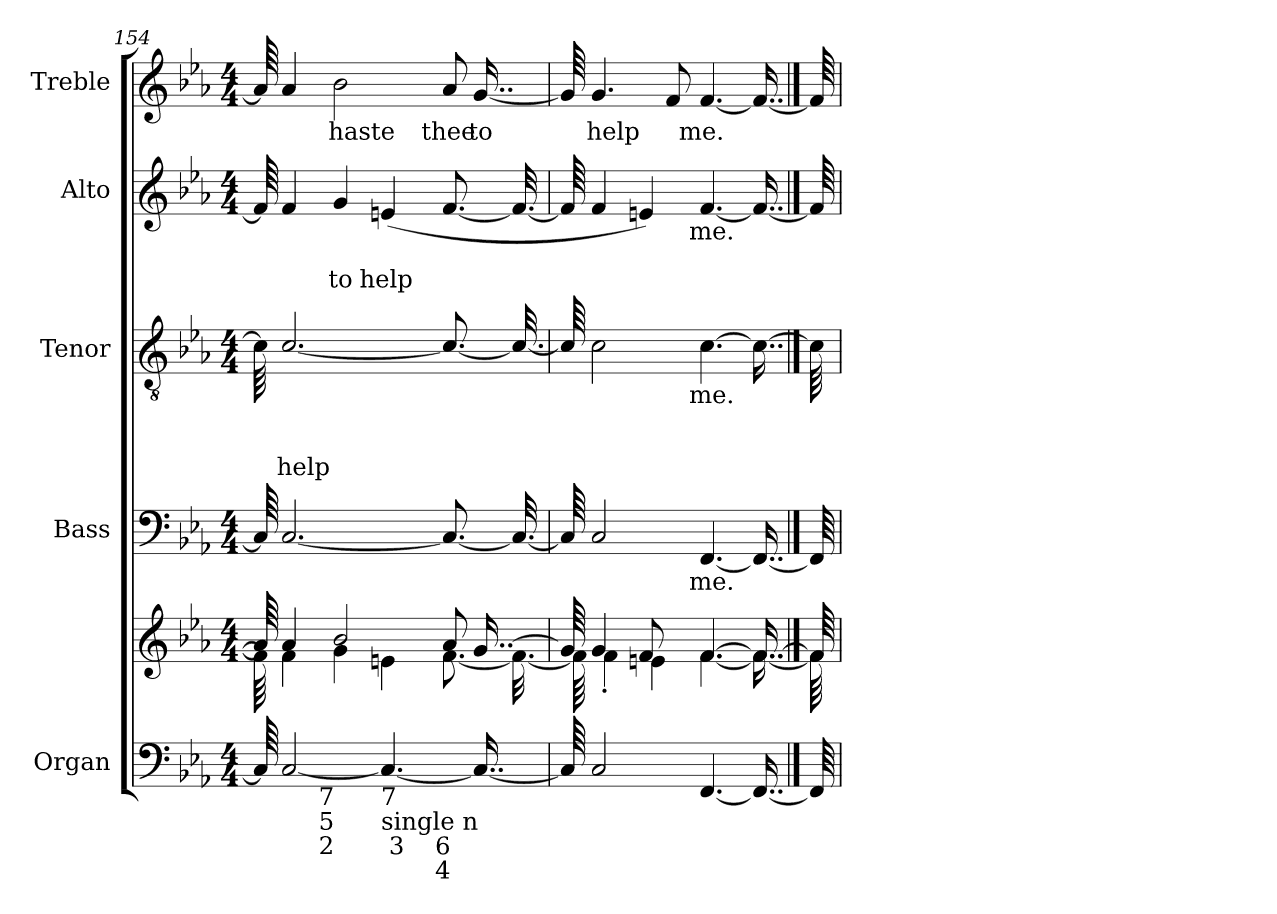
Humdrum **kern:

**kern	**kern	**kern	**kern	**text	**text	**text	**kern	**text	**text	**kern	**text
*part5	*part5	*part4	*part3	*part3	*part3	*part3	*part2	*part2	*part2	*part1	*part1
*staff6	*staff5	*staff4	*staff3	*staff3	*staff3	*staff3	*staff2	*staff2	*staff2	*staff1	*staff1
*I"Organ	*	*I"Bass	*I"Tenor	*	*	*	*I"Alto	*	*	*I"Treble	*
*	*	*I'B	*I'T	*	*	*	*I'A	*	*	*I'Tr	*
*clefF4	*clefG2	*clefF4	*clefGv2	*	*	*	*clefG2	*	*	*clefG2	*
*k[b-e-a-]	*k[b-e-a-]	*k[b-e-a-]	*k[b-e-a-]	*	*	*	*k[b-e-a-]	*	*	*k[b-e-a-]	*
*E-:	*E-:	*E-:	*E-:	*	*	*	*E-:	*	*	*E-:	*
*M4/4	*M4/4	*M4/4	*M4/4	*	*	*	*M4/4	*	*	*M4/4	*
=154	=154	=154	=154	=154	=154	=154	=154	=154	=154	=154	=154
*^	*^	*	*	*	*	*	*	*	*	*	*
*	*^	*	*	*	*	*	*	*	*	*	*	*	*
*	*	*^	*	*	*	*	*	*	*	*	*	*	*	*
64C/]	8..ryy	2ryy	2.ryy	64a-/]	64f\]	64C/]	64c\]	.	.	.	64f/]	.	.	64a-/]	.
!	!	!	!	!	!	!	!	!	!	!LO:LY:b	!	!	!	!	!
[<2C/	.	.	.	4a-/	4f\	[<2.C/	[<2.c/	.	.	help	4f/	.	.	4a-/	.
!	!LO:TX:b:t=7	!	!	!	!	!	!	!	!	!	!	!	!	!	!
!	!LO:TX:b:t=5	!	!	!	!	!	!	!	!	!	!	!	!	!	!
!	!LO:TX:b:t=2	!	!	!	!	!	!	!	!	!	!	!	!	!	!
.	2ryy	.	.	.	.	.	.	.	.	.	.	.	.	.	.
!	!	!	!	!	!	!	!	!	!	!	!	!	!LO:LY:b	!	!LO:LY:b
.	.	.	.	2b-/	4g\	.	.	.	.	.	4g/	.	to	2b-\	haste
.	.	32ryy	.	.	.	.	.	.	.	.	.	.	.	.	.
!LO:TX:b:t=7	!	!	!	!	!	!	!	!	!	!	!	!	!	!	!
!LO:TX:b:t=single n	!	!	!	!	!	!	!	!	!	!	!	!	!	!	!
!	!	!	!	!	!	!	!	!	!	!	!	!	!LO:LY:b	!	!
4.C/_	.	.	.	.	4en\	.	.	.	.	.	(<4en/	.	help	.	.
!	!	!LO:TX:b:t=3	!	!	!	!	!	!	!	!	!	!	!	!	!
.	.	4...ryy	.	.	.	.	.	.	.	.	.	.	.	.	.
.	4ryy	.	.	.	.	.	.	.	.	.	.	.	.	.	.
!	!	!	!LO:TX:b:t=6	!	!	!	!	!	!	!	!	!	!	!	!
!	!	!	!LO:TX:b:t=4	!	!	!	!	!	!	!	!	!	!	!	!
.	.	.	4ryy	.	.	.	.	.	.	.	.	.	.	.	.
!	!	!	!	!	!	!	!	!	!	!	!	!	!	!	!LO:LY:b
.	.	.	.	8a-/	[>8.f\	8.C/_	8.c/_	.	.	.	[<8.f/	.	.	8a-/	thee
!	!	!	!	!	!	!	!	!	!	!	!	!	!	!	!LO:LY:b
16..C/_	.	.	.	[<16..g/	.	.	.	.	.	.	.	.	.	[<16..g/	to
.	.	.	.	.	32.f\_	32.C/_	32.c/_	.	.	.	32.f/_	.	.	.	.
.	32ryy	.	.	.	.	.	.	.	.	.	.	.	.	.	.
*v	*v	*v	*v	*	*	*	*	*	*	*	*	*	*	*	*
!!LO:LB:g=z
=155	=155	=155	=155	=155	=155	=155	=155	=155	=155	=155	=155	=155
*	*	*	*^	*^	*	*	*	*^	*	*	*	*
64C/]	64g/]	64f\]	64C/]	4ryy	64c/]	4ryy	.	.	.	64f/]	4ryy	.	.	64g/]	.
!	!	!	!	!	!	!	!	!	!	!	!	!	!	!	!LO:LY:b
2C</	4g/	4f'<\	2C/	.	2c\	.	.	.	.	4f/	.	.	.	4.g/	help
.	.	.	.	8...ryy	.	8...ryy	.	.	.	.	8...ryy	.	.	.	.
.	8f/	4en\	.	.	.	.	.	.	.	4en/)	.	.	.	.	.
.	8ryy	.	.	.	.	.	.	.	.	.	.	.	.	8f/	.
!	!	!	!	!	!	!	!	!	!	!	!LO:TX:b:t=me.	!	!	!	!
!	!	!	!	!	!	!LO:TX:b:t=me.	!	!	!	!	!	!	!	!	!
!	!	!	!	!LO:TX:b:t=me.	!	!	!	!	!	!	!	!	!	!	!
.	.	.	.	2ryy	.	2ryy	.	.	.	.	2ryy	.	.	.	.
!	!	!	!	!	!	!	!	!	!	!	!	!	!	!	!LO:LY:b
[<4.FF/	[<4.f/	[>4.f\	[<4.FF/	.	[>4.c\	.	.	.	.	[<4.f/	.	.	.	[<4.f/	me.
16..FF/_	16..f/_	16..f\_	16..FF/_	.	16..c\_	.	.	.	.	16..f/_	.	.	.	16..f/_	.
.	.	.	.	64ryy	.	64ryy	.	.	.	.	64ryy	.	.	.	.
*	*	*	*v	*v	*	*	*	*	*	*v	*v	*	*	*	*
*	*	*	*	*v	*v	*	*	*	*	*	*	*	*
==156	==156	==156	==156	==156	==156	==156	==156	==156	==156	==156	==156	==156
64FF/]	64f/]	64f\]	64FF/]	64c\]	.	.	.	64f/]	.	.	64f/]	.
*	*v	*v	*	*	*	*	*	*	*	*	*	*
=	=	=	=	=	=	=	=	=	=	=	=
*-	*-	*-	*-	*-	*-	*-	*-	*-	*-	*-	*-
